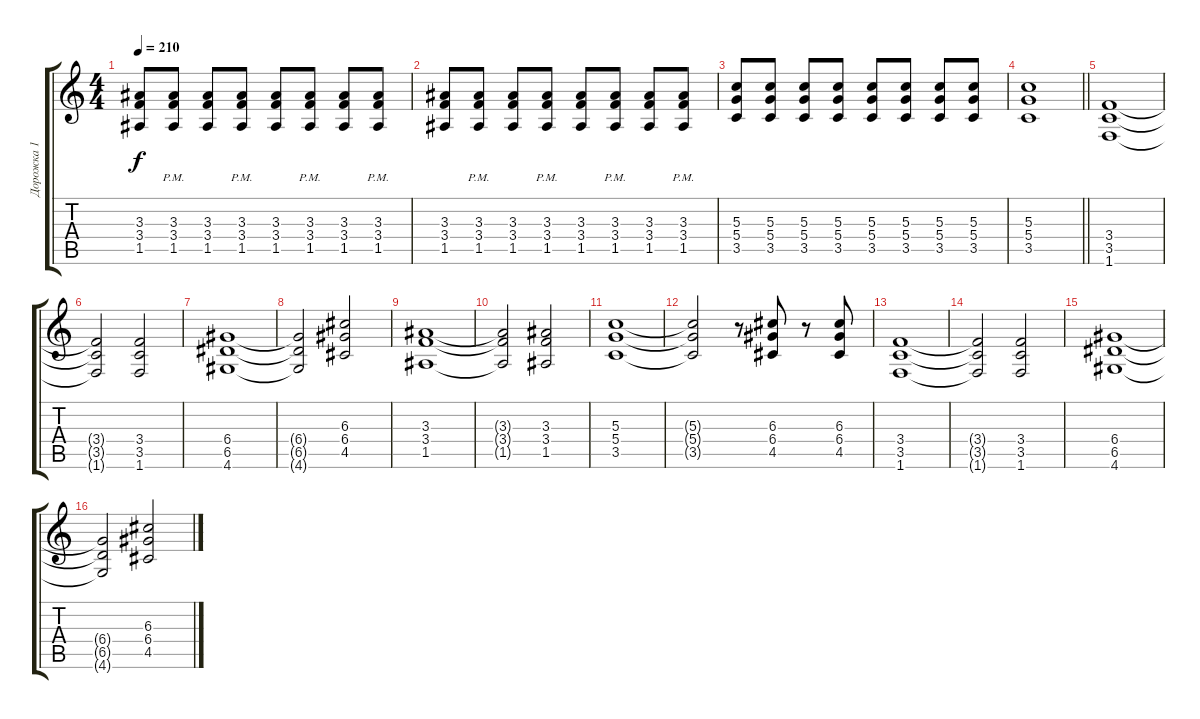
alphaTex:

\track ("Дорожка 1" "Дорожка 1") {instrument distortionguitar}
\staff {score tabs}
\tuning (E4 B3 G3 D3 A2 E2) {hide}
\ts (4 4)
\tempo 210
\clef g2
\ks c
(3.3 3.4 1.5).8{dy f} (3.3{pm} 3.4{pm} 1.5{pm}).8 (3.3 3.4 1.5).8 (3.3{pm} 3.4{pm} 1.5{pm}).8 (3.3 3.4 1.5).8 (3.3{pm} 3.4{pm} 1.5{pm}).8 (3.3 3.4 1.5).8 (3.3{pm} 3.4{pm} 1.5{pm}).8 |
(3.3 3.4 1.5).8 (3.3{pm} 3.4{pm} 1.5{pm}).8 (3.3 3.4 1.5).8 (3.3{pm} 3.4{pm} 1.5{pm}).8 (3.3 3.4 1.5).8 (3.3{pm} 3.4{pm} 1.5{pm}).8 (3.3 3.4 1.5).8 (3.3{pm} 3.4{pm} 1.5{pm}).8 |
(5.3 5.4 3.5).8 (5.3 5.4 3.5).8 (5.3 5.4 3.5).8 (5.3 5.4 3.5).8 (5.3 5.4 3.5).8 (5.3 5.4 3.5).8 (5.3 5.4 3.5).8 (5.3 5.4 3.5).8 |
\barLineRight lightlight
(5.3 5.4 3.5).1 |
(3.4 3.5 1.6).1 |
(3.4{t} 3.5{t} 1.6{t}).2 (3.4 3.5 1.6).2 |
(6.4 6.5 4.6).1 |
(6.4{t} 6.5{t} 4.6{t}).2 (6.3 6.4 4.5).2 |
(3.3 3.4 1.5).1 |
(3.3{t} 3.4{t} 1.5{t}).2 (3.3 3.4 1.5).2 |
(5.3 5.4 3.5).1 |
(5.3{t} 5.4{t} 3.5{t}).2 r.8 (6.3 6.4 4.5).8 r.8 (6.3 6.4 4.5).8 |
(3.4 3.5 1.6).1 |
(3.4{t} 3.5{t} 1.6{t}).2 (3.4 3.5 1.6).2 |
(6.4 6.5 4.6).1 |
(6.4{t} 6.5{t} 4.6{t}).2 (6.3 6.4 4.5).2
